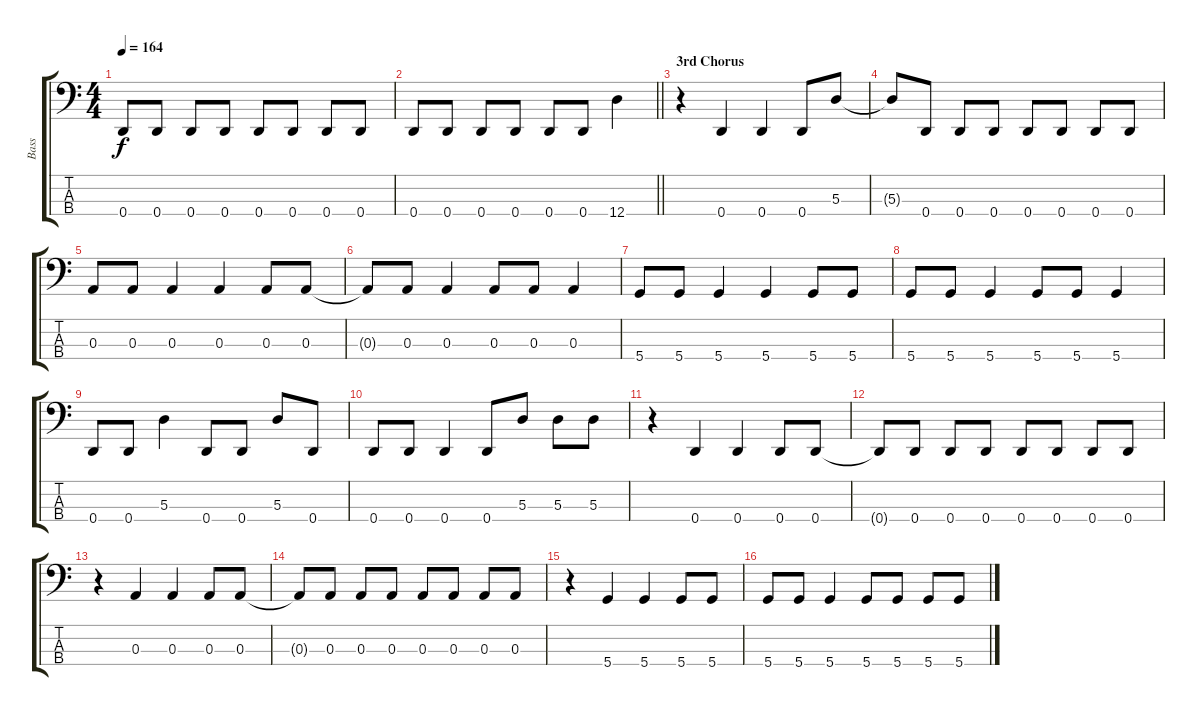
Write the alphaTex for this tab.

\track ("Bass" "Bass") {instrument electricbassfinger}
\staff {score tabs}
\tuning (G2 D2 A1 D1) {hide}
\ts (4 4)
\tempo 164
\clef f4
\ks c
0.4.8{dy f} 0.4.8 0.4.8 0.4.8 0.4.8 0.4.8 0.4.8 0.4.8 |
\barLineRight lightlight
0.4.8 0.4.8 0.4.8 0.4.8 0.4.8 0.4.8 12.4.4 |
\section ("" "3rd Chorus")
r.4 0.4.4 0.4.4 0.4.8 5.3.8 |
5.3{t}.8 0.4.8 0.4.8 0.4.8 0.4.8 0.4.8 0.4.8 0.4.8 |
0.3.8 0.3.8 0.3.4 0.3.4 0.3.8 0.3.8 |
0.3{t}.8 0.3.8 0.3.4 0.3.8 0.3.8 0.3.4 |
5.4.8 5.4.8 5.4.4 5.4.4 5.4.8 5.4.8 |
5.4.8 5.4.8 5.4.4 5.4.8 5.4.8 5.4.4 |
0.4.8 0.4.8 5.3.4 0.4.8 0.4.8 5.3.8 0.4.8 |
0.4.8 0.4.8 0.4.4 0.4.8 5.3.8 5.3.8 5.3.8 |
r.4 0.4.4 0.4.4 0.4.8 0.4.8 |
0.4{t}.8 0.4.8 0.4.8 0.4.8 0.4.8 0.4.8 0.4.8 0.4.8 |
r.4 0.3.4 0.3.4 0.3.8 0.3.8 |
0.3{t}.8 0.3.8 0.3.8 0.3.8 0.3.8 0.3.8 0.3.8 0.3.8 |
r.4 5.4.4 5.4.4 5.4.8 5.4.8 |
5.4.8 5.4.8 5.4.4 5.4.8 5.4.8 5.4.8 5.4.8
